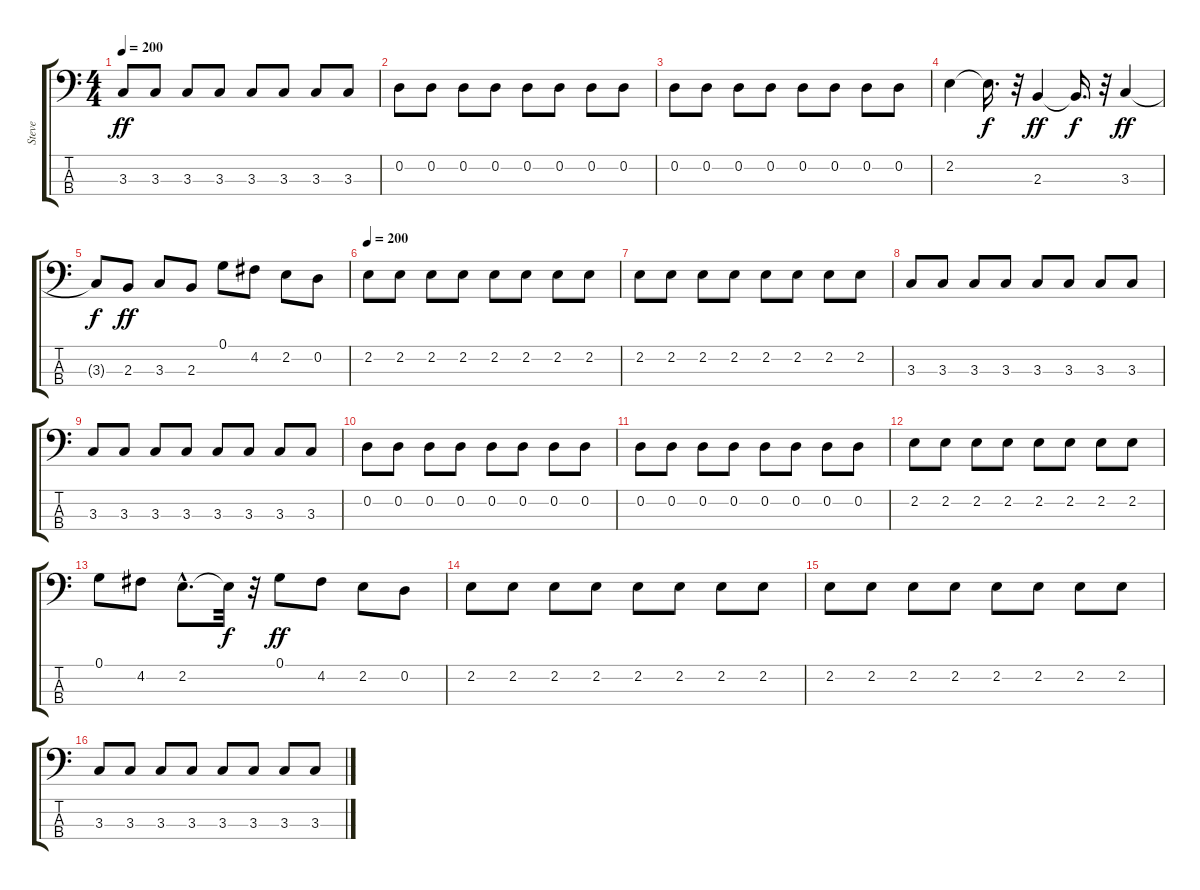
\track ("Steve" "Steve") {instrument electricbassfinger}
\staff {score tabs}
\tuning (G2 D2 A1 E1) {hide}
\ts (4 4)
\tempo 200
\clef f4
\ks c
3.3.8{dy ff} 3.3.8 3.3.8 3.3.8 3.3.8 3.3.8 3.3.8 3.3.8 |
0.2.8 0.2.8 0.2.8 0.2.8 0.2.8 0.2.8 0.2.8 0.2.8 |
0.2.8 0.2.8 0.2.8 0.2.8 0.2.8 0.2.8 0.2.8 0.2.8 |
2.2.4 2.2{t}.16{d dy f} r.32 2.3.4{dy ff} 2.3{t}.16{d dy f} r.32 3.3.4{dy ff} |
3.3{t}.8{dy f} 2.3.8{dy ff} 3.3.8 2.3.8 0.1.8 4.2.8 2.2.8 0.2.8 |
\tempo 200
2.2.8 2.2.8 2.2.8 2.2.8 2.2.8 2.2.8 2.2.8 2.2.8 |
2.2.8 2.2.8 2.2.8 2.2.8 2.2.8 2.2.8 2.2.8 2.2.8 |
3.3.8 3.3.8 3.3.8 3.3.8 3.3.8 3.3.8 3.3.8 3.3.8 |
3.3.8 3.3.8 3.3.8 3.3.8 3.3.8 3.3.8 3.3.8 3.3.8 |
0.2.8 0.2.8 0.2.8 0.2.8 0.2.8 0.2.8 0.2.8 0.2.8 |
0.2.8 0.2.8 0.2.8 0.2.8 0.2.8 0.2.8 0.2.8 0.2.8 |
2.2.8 2.2.8 2.2.8 2.2.8 2.2.8 2.2.8 2.2.8 2.2.8 |
0.1.8 4.2.8 2.2{hac}.8{d} 2.2{t}.32{dy f} r.32 0.1.8{dy ff} 4.2.8 2.2.8 0.2.8 |
2.2.8 2.2.8 2.2.8 2.2.8 2.2.8 2.2.8 2.2.8 2.2.8 |
2.2.8 2.2.8 2.2.8 2.2.8 2.2.8 2.2.8 2.2.8 2.2.8 |
3.3.8 3.3.8 3.3.8 3.3.8 3.3.8 3.3.8 3.3.8 3.3.8
